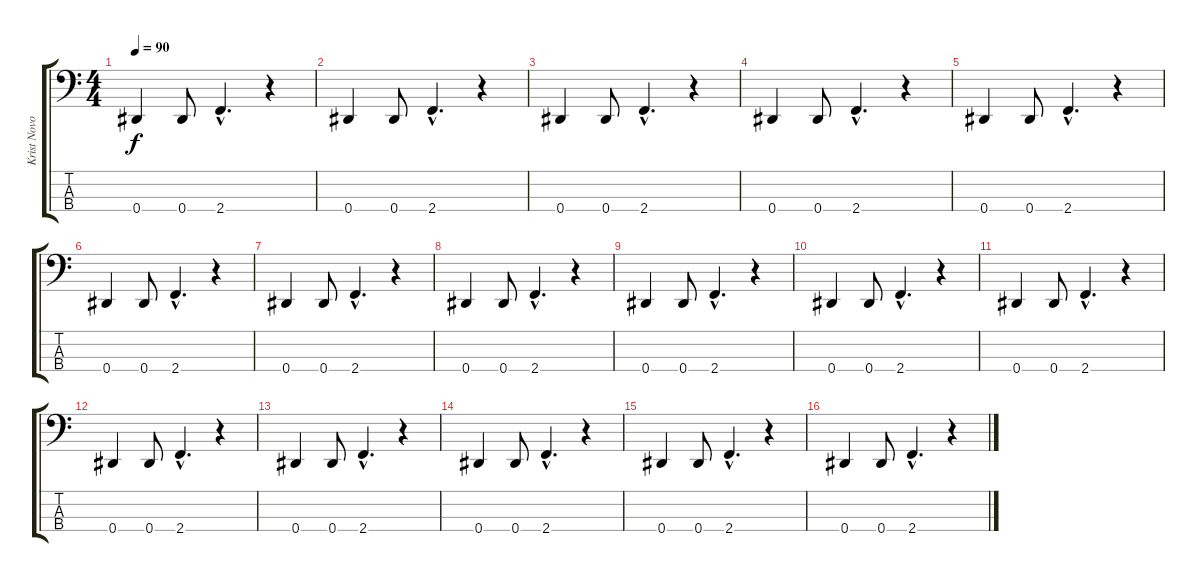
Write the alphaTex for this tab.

\track ("Krist Novoselic" "Krist Novo") {instrument electricbasspick}
\staff {score tabs}
\tuning (Gb2 Db2 Ab1 Eb1) {hide}
\ts (4 4)
\tempo 90
\clef f4
\ks c
0.4.4{dy f} 0.4.8 2.4{hac}.4{d} r.4 |
0.4.4 0.4.8 2.4{hac}.4{d} r.4 |
0.4.4 0.4.8 2.4{hac}.4{d} r.4 |
0.4.4 0.4.8 2.4{hac}.4{d} r.4 |
0.4.4 0.4.8 2.4{hac}.4{d} r.4 |
0.4.4 0.4.8 2.4{hac}.4{d} r.4 |
0.4.4 0.4.8 2.4{hac}.4{d} r.4 |
0.4.4 0.4.8 2.4{hac}.4{d} r.4 |
0.4.4 0.4.8 2.4{hac}.4{d} r.4 |
0.4.4 0.4.8 2.4{hac}.4{d} r.4 |
0.4.4 0.4.8 2.4{hac}.4{d} r.4 |
0.4.4 0.4.8 2.4{hac}.4{d} r.4 |
0.4.4 0.4.8 2.4{hac}.4{d} r.4 |
0.4.4 0.4.8 2.4{hac}.4{d} r.4 |
0.4.4 0.4.8 2.4{hac}.4{d} r.4 |
0.4.4 0.4.8 2.4{hac}.4{d} r.4
